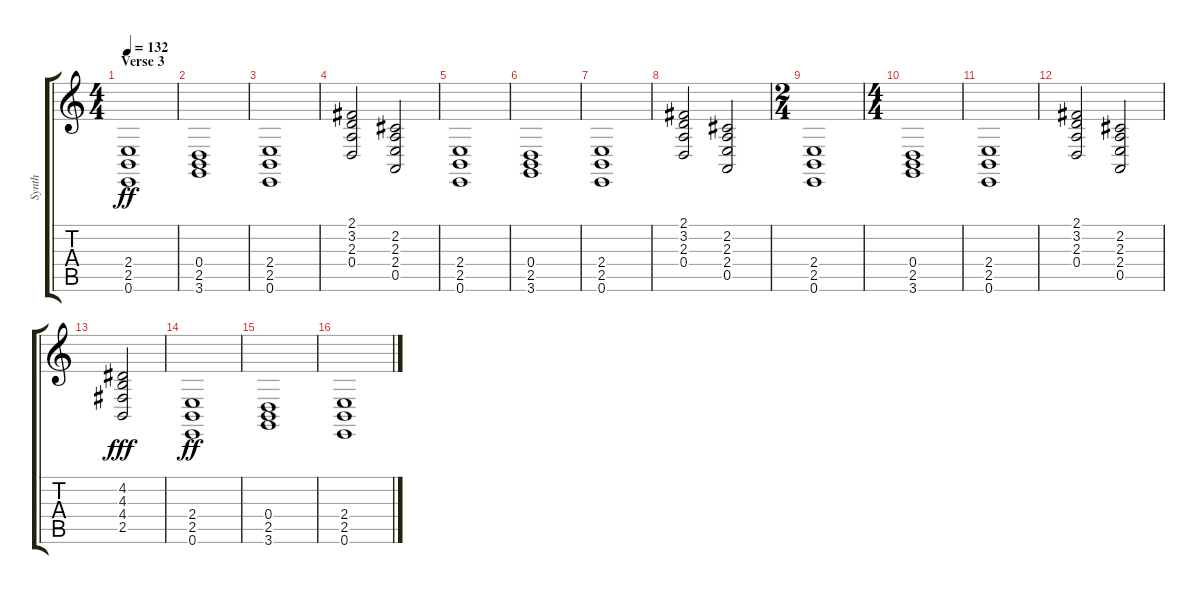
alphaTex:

\track ("Synth" "Synth") {instrument pad2warm}
\staff {score tabs}
\tuning (E4 B3 G3 D3 A2 E2) {hide}
\ts (4 4)
\section ("" "Verse 3")
\tempo 132
\clef g2
\ks c
(2.4 2.5 0.6).1{dy ff} |
(0.4 2.5 3.6).1 |
(2.4 2.5 0.6).1 |
(2.1 3.2 2.3 0.4).2 (2.2 2.3 2.4 0.5).2 |
(2.4 2.5 0.6).1 |
(0.4 2.5 3.6).1 |
(2.4 2.5 0.6).1 |
(2.1 3.2 2.3 0.4).2 (2.2 2.3 2.4 0.5).2 |
\ts (2 4)
(2.4 2.5 0.6).1 |
\ts (4 4)
(0.4 2.5 3.6).1 |
(2.4 2.5 0.6).1 |
(2.1 3.2 2.3 0.4).2 (2.2 2.3 2.4 0.5).2 |
(4.2 4.3 4.4 2.5).2{dy fff} |
(2.4 2.5 0.6).1{dy ff} |
(0.4 2.5 3.6).1 |
(2.4 2.5 0.6).1
